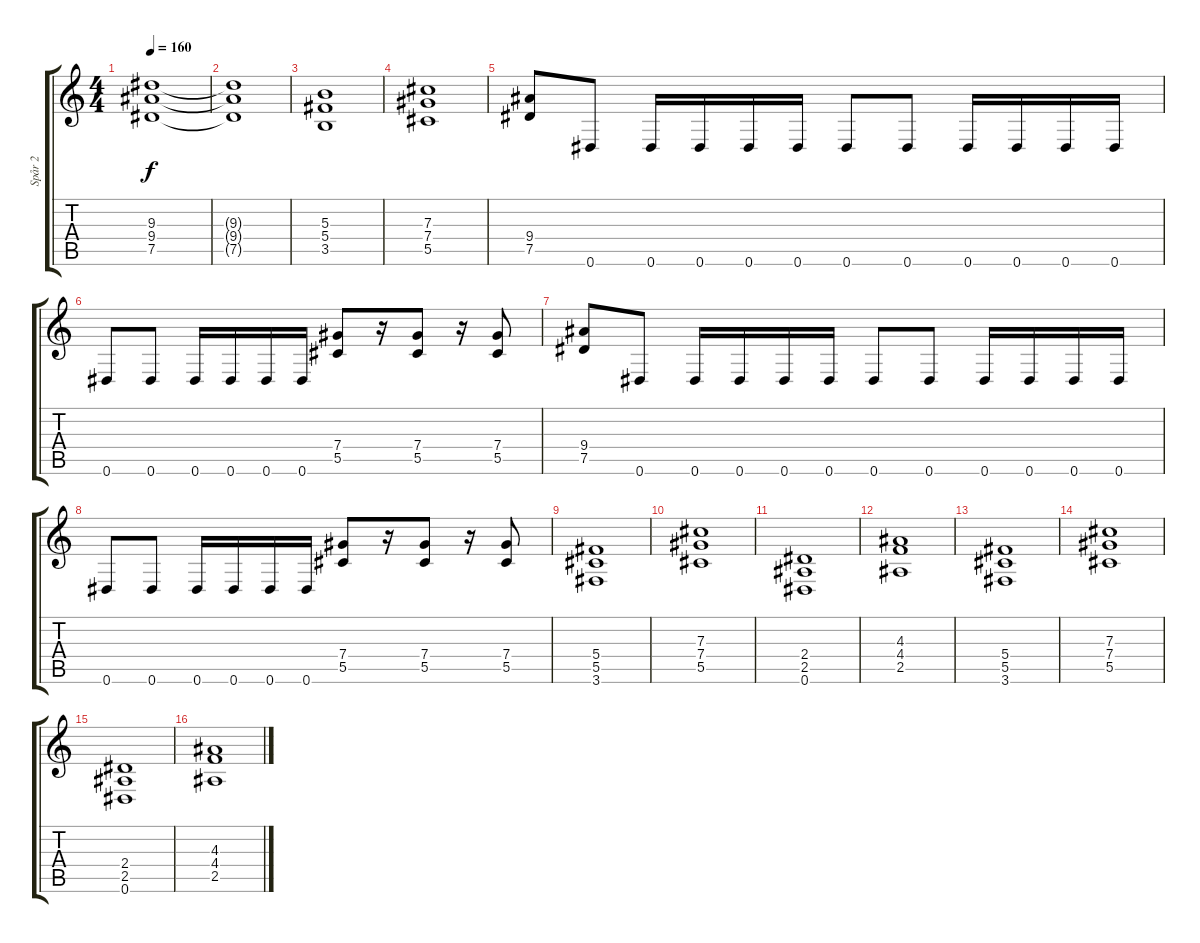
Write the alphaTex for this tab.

\track ("Spår 2" "Spår 2") {instrument distortionguitar}
\staff {score tabs}
\tuning (Eb4 Bb3 Gb3 Db3 Ab2 Eb2) {hide}
\ts (4 4)
\tempo 160
\clef g2
\ks c
(9.3 9.4 7.5).1{dy f} |
(9.3{t} 9.4{t} 7.5{t}).1 |
(5.3 5.4 3.5).1 |
(7.3 7.4 5.5).1 |
(9.4 7.5).8 0.6.8 0.6.16 0.6.16 0.6.16 0.6.16 0.6.8 0.6.8 0.6.16 0.6.16 0.6.16 0.6.16 |
0.6.8 0.6.8 0.6.16 0.6.16 0.6.16 0.6.16 (7.4 5.5).8 r.16 (7.4 5.5).8 r.16 (7.4 5.5).8 |
(9.4 7.5).8 0.6.8 0.6.16 0.6.16 0.6.16 0.6.16 0.6.8 0.6.8 0.6.16 0.6.16 0.6.16 0.6.16 |
0.6.8 0.6.8 0.6.16 0.6.16 0.6.16 0.6.16 (7.4 5.5).8 r.16 (7.4 5.5).8 r.16 (7.4 5.5).8 |
(5.4 5.5 3.6).1 |
(7.3 7.4 5.5).1 |
(2.4 2.5 0.6).1 |
(4.3 4.4 2.5).1 |
(5.4 5.5 3.6).1 |
(7.3 7.4 5.5).1 |
(2.4 2.5 0.6).1 |
(4.3 4.4 2.5).1
